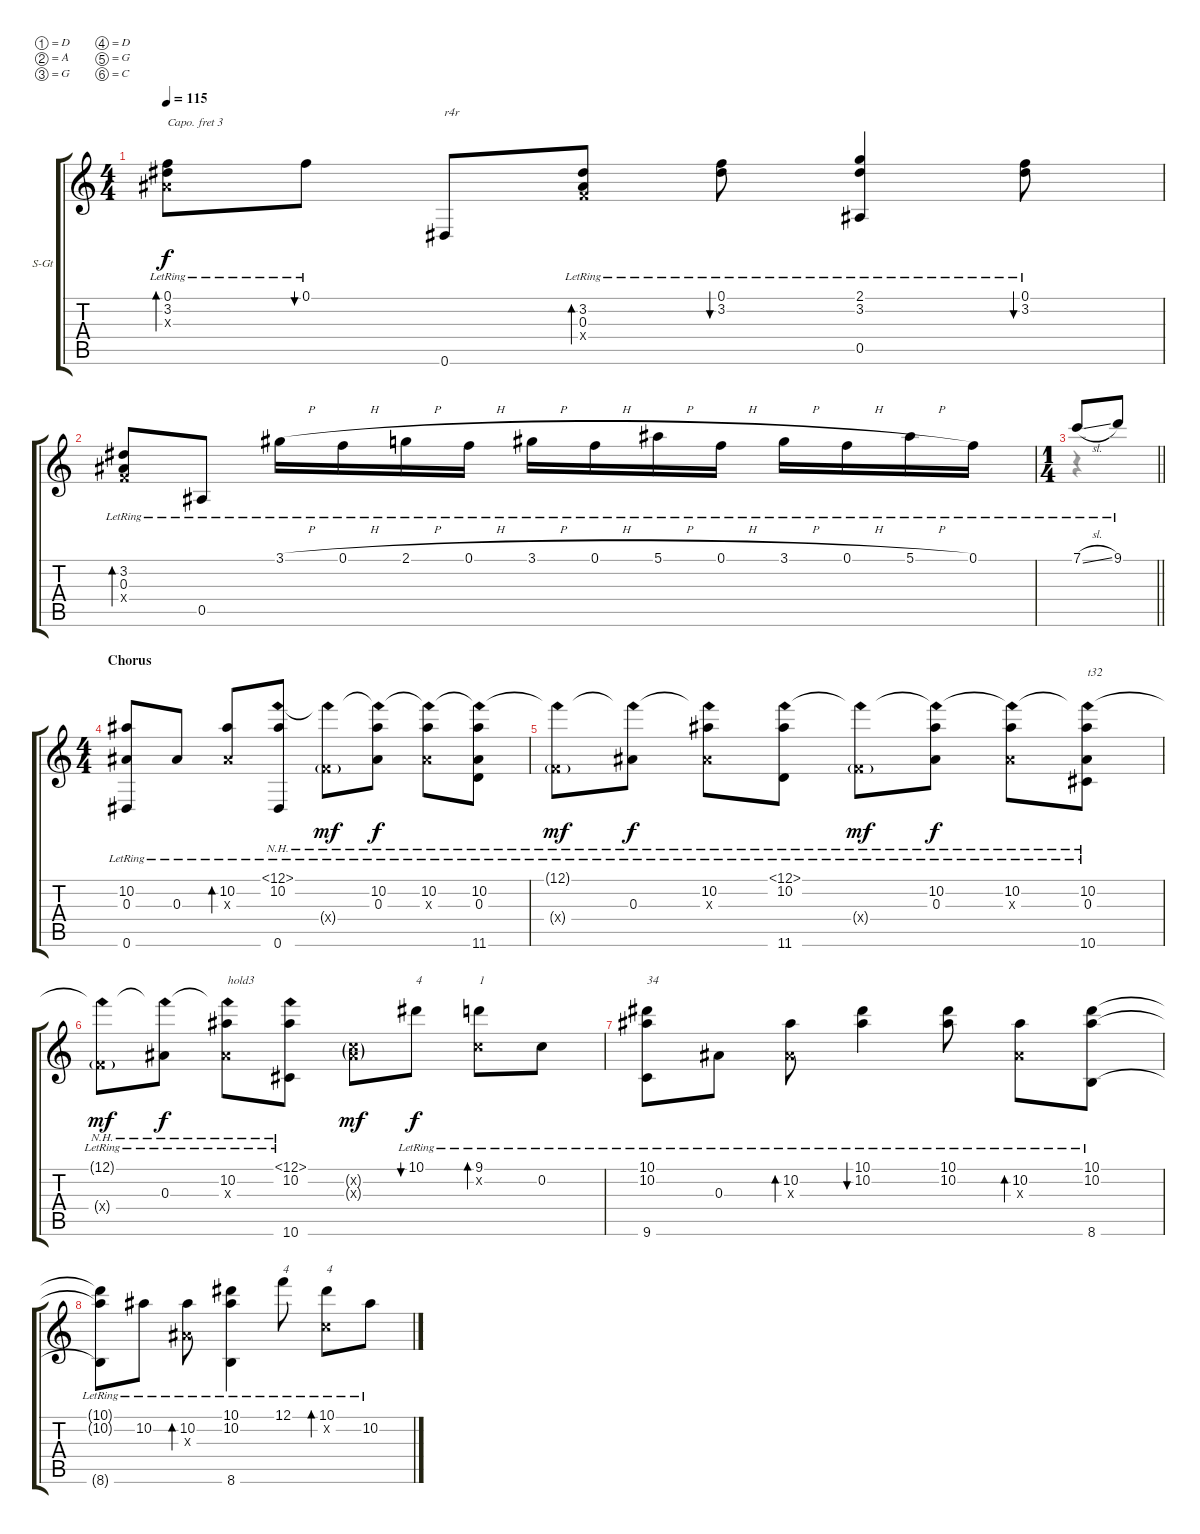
\bracketExtendMode groupsimilarinstruments
\firstSystemTrackNameOrientation horizontal
\otherSystemsTrackNameOrientation horizontal
\track ("Track 1" "S-Gt") {instrument acousticguitarsteel}
\staff {score tabs}
\capo 3
\tuning (D4 A3 G3 D3 G2 C2)
\voice
\ts (4 4)
\tempo 115
\clef g2
\ks c
(0.1 3.2{lr} 0.3{x}).8{bd 60 dy f} 0.1{lr}.8{bu 60} 0.6.8{txt "r4r"} (3.2{lr} 0.3{lr} 0.4{x}).8{bd 60} (0.1{lr} 3.2{lr}).8{bu 60} (2.1{lr} 3.2{lr} 0.5{lr}).4 (0.1{lr} 3.2{lr}).8{bu 60} |
(3.2{lr} 0.3{lr} 0.4{x}).8{bd 60} 0.5{lr}.8 3.1{h lr}.16 0.1{h lr}.16 2.1{h lr}.16 0.1{h lr}.16 3.1{h lr}.16 0.1{h lr}.16 5.1{h lr}.16 0.1{h lr}.16 3.1{h lr}.16 0.1{h lr}.16 5.1{h lr}.16 0.1{lr}.16 |
\ts (1 4)
\beaming (8 2)
\barLineRight lightlight
7.1{sl lr}.8 9.1{lr}.8 |
\ts (4 4)
\beaming (8 2 2 2 2)
\section ("" "Chorus")
(10.2{lr} 0.3{lr} 0.6{lr}).8 0.3{lr}.8 (10.2{lr} 0.3{x}).8{bd 60} (12.1{nh lr} 10.2{lr} 0.6{lr}).8 (0.4{g x} 12.1{nh lr t}).8{dy mf} (10.2{lr} 0.3{lr} 12.1{nh lr t}).8{dy f} (10.2{lr} 0.3{x} 12.1{nh lr t}).8 (10.2{lr} 0.3{lr} 11.6{lr} 12.1{nh lr t}).8 |
(0.4{g x} 12.1{nh lr t}).8{dy mf} (0.3{lr} 12.1{nh lr t}).8{dy f} (12.1{nh lr t} 10.2{lr} 0.3{x}).8 (12.1{nh lr} 10.2{lr} 11.6{lr}).8 (0.4{g x} 12.1{nh lr t}).8{dy mf} (10.2{lr} 0.3{lr} 12.1{nh lr t}).8{dy f} (10.2{lr} 0.3{x} 12.1{nh lr t}).8 (10.2{lr} 0.3{lr} 10.6{lr} 12.1{nh lr t}).8{txt "t32"} |
(0.4{g x} 12.1{nh lr t}).8{dy mf} (0.3{lr} 12.1{nh lr t}).8{dy f} (12.1{nh lr t} 10.2{lr} 0.3{x}).8{txt "hold3"} (12.1{nh lr} 10.2{lr} 10.6{lr}).8 (0.2{g x} 0.3{g x}).8{dy mf} 10.1{lr}.8{bu 60 txt "4" dy f} (9.1{lr} 0.2{x}).8{bd 60 txt "1"} 0.2{lr}.8 |
(10.1{lr} 10.2{lr} 9.6{lr}).8{txt "34"} 0.3{lr}.8 (10.2{lr} 0.3{x}).8{bd 60} (10.1{lr} 10.2{lr}).4{bu 60} (10.1{lr} 10.2{lr}).8 (10.2{lr} 0.3{x}).8{bd 60} (10.1{lr} 10.2{lr} 8.6{lr}).8 |
(10.1{lr t} 10.2{lr t} 8.6{lr t}).8 10.2{lr}.8 (10.2{lr} 0.3{x}).8{bd 60} (10.1{lr} 10.2{lr} 8.6{lr}).4 12.1{lr}.8{txt "4"} (10.1{lr} 0.2{x}).8{bd 60 txt "4"} 10.2{lr}.8
\voice
\clef g2
\ottava regular
\simile none
\ks c
|
|
\barLineRight lightlight
r.4{dy mf} |
|
|
|
|
